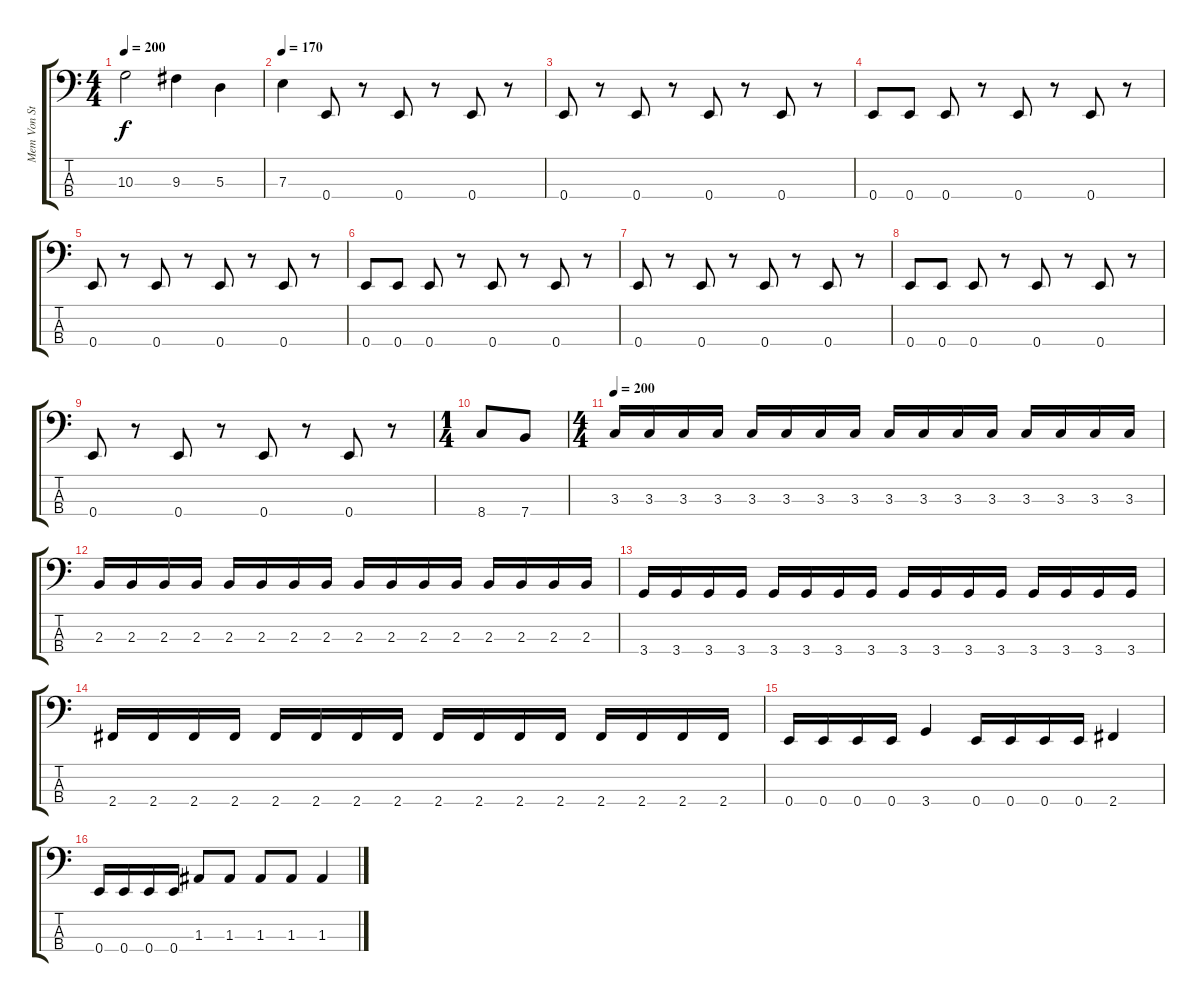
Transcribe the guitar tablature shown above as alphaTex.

\track ("Mem Von Stein (Bass)" "Mem Von St") {instrument electricbasspick}
\staff {score tabs}
\tuning (G2 D2 A1 E1) {hide}
\ts (4 4)
\tempo 200
\clef f4
\ks c
10.3.2{dy f} 9.3.4 5.3.4 |
\tempo 170
7.3.4 0.4.8 r.8 0.4.8 r.8 0.4.8 r.8 |
0.4.8 r.8 0.4.8 r.8 0.4.8 r.8 0.4.8 r.8 |
0.4.8 0.4.8 0.4.8 r.8 0.4.8 r.8 0.4.8 r.8 |
0.4.8 r.8 0.4.8 r.8 0.4.8 r.8 0.4.8 r.8 |
0.4.8 0.4.8 0.4.8 r.8 0.4.8 r.8 0.4.8 r.8 |
0.4.8 r.8 0.4.8 r.8 0.4.8 r.8 0.4.8 r.8 |
0.4.8 0.4.8 0.4.8 r.8 0.4.8 r.8 0.4.8 r.8 |
0.4.8 r.8 0.4.8 r.8 0.4.8 r.8 0.4.8 r.8 |
\ts (1 4)
8.4.8 7.4.8 |
\ts (4 4)
\tempo 200
3.3.16 3.3.16 3.3.16 3.3.16 3.3.16 3.3.16 3.3.16 3.3.16 3.3.16 3.3.16 3.3.16 3.3.16 3.3.16 3.3.16 3.3.16 3.3.16 |
2.3.16 2.3.16 2.3.16 2.3.16 2.3.16 2.3.16 2.3.16 2.3.16 2.3.16 2.3.16 2.3.16 2.3.16 2.3.16 2.3.16 2.3.16 2.3.16 |
3.4.16 3.4.16 3.4.16 3.4.16 3.4.16 3.4.16 3.4.16 3.4.16 3.4.16 3.4.16 3.4.16 3.4.16 3.4.16 3.4.16 3.4.16 3.4.16 |
2.4.16 2.4.16 2.4.16 2.4.16 2.4.16 2.4.16 2.4.16 2.4.16 2.4.16 2.4.16 2.4.16 2.4.16 2.4.16 2.4.16 2.4.16 2.4.16 |
0.4.16 0.4.16 0.4.16 0.4.16 3.4.4 0.4.16 0.4.16 0.4.16 0.4.16 2.4.4 |
0.4.16 0.4.16 0.4.16 0.4.16 1.3.8 1.3.8 1.3.8 1.3.8 1.3.4
